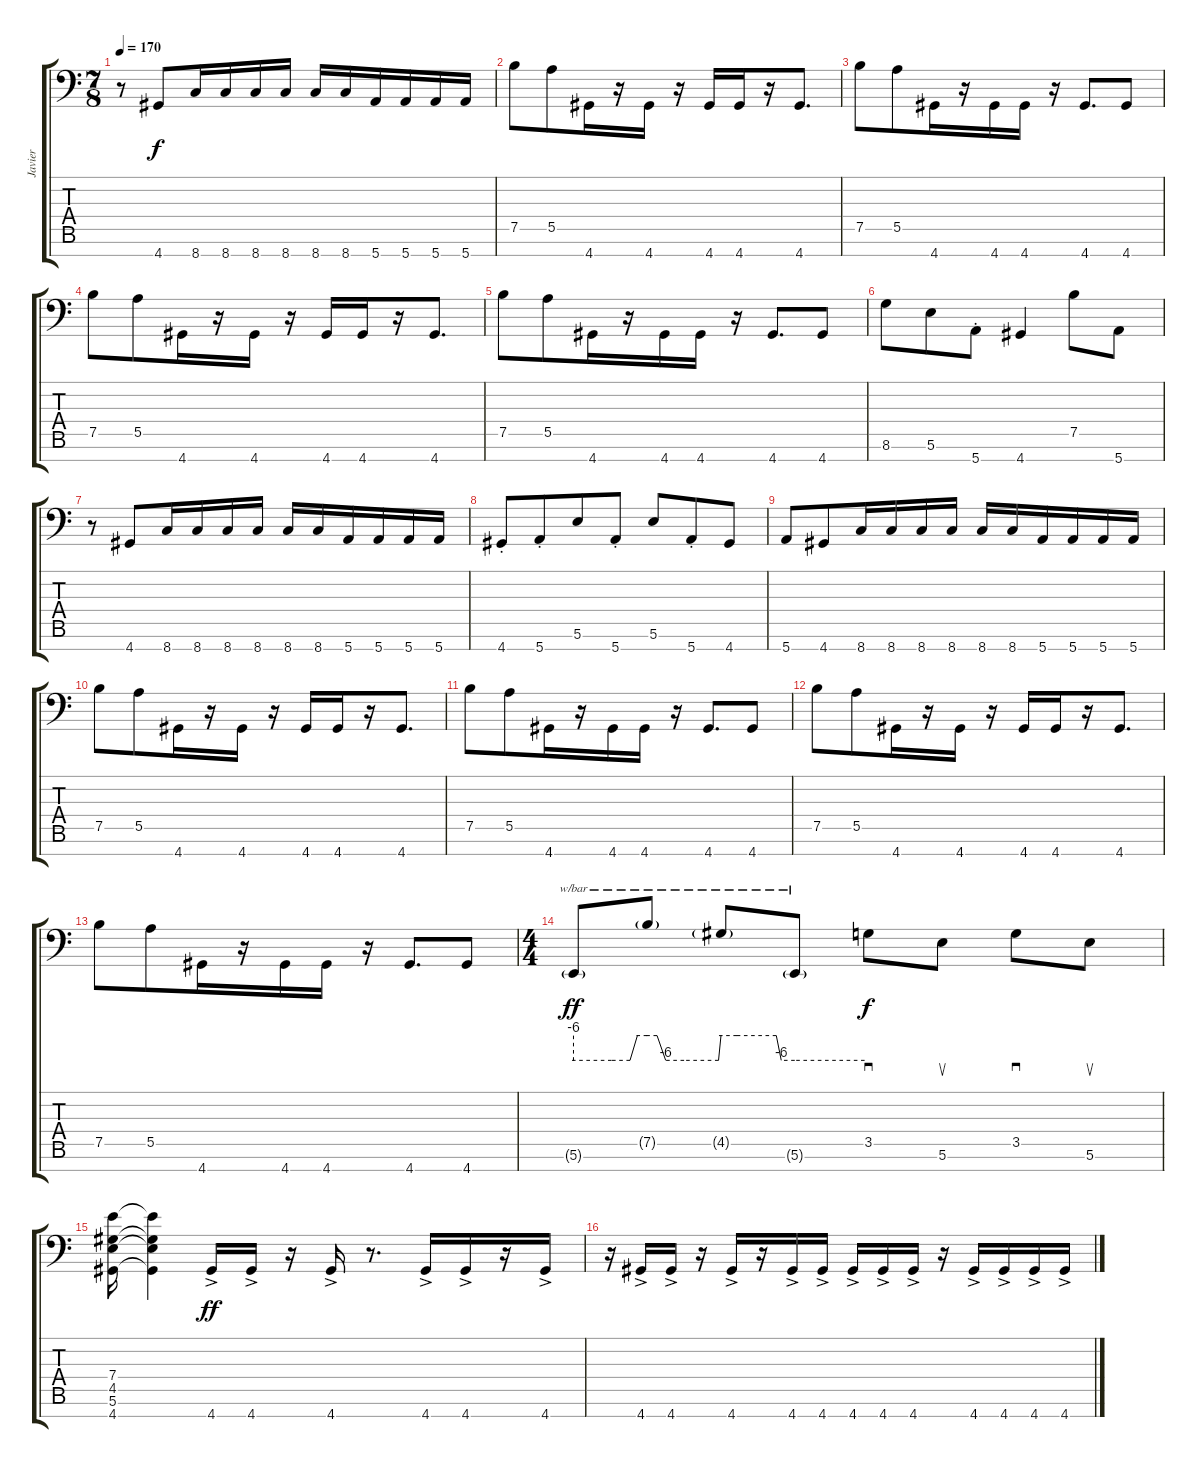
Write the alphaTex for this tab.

\track ("Javier" "Javier") {instrument distortionguitar}
\staff {score tabs}
\tuning (B3 G3 D3 A2 E2 B1 E1) {hide}
\ts (7 8)
\tempo 170
\clef f4
\ks c
r.8{dy f} 4.7.8 8.7.16 8.7.16 8.7.16 8.7.16 8.7.16 8.7.16 5.7.16 5.7.16 5.7.16 5.7.16 |
7.5.8 5.5.8 4.7.16 r.16 4.7.16 r.16 4.7.16 4.7.16 r.16 4.7.8{d} |
7.5.8 5.5.8 4.7.16 r.16 4.7.16 4.7.16 r.16 4.7.8{d} 4.7.8 |
7.5.8 5.5.8 4.7.16 r.16 4.7.16 r.16 4.7.16 4.7.16 r.16 4.7.8{d} |
7.5.8 5.5.8 4.7.16 r.16 4.7.16 4.7.16 r.16 4.7.8{d} 4.7.8 |
8.6.8 5.6.8 5.7{st}.8 4.7.4 7.5.8 5.7.8 |
r.8 4.7.8 8.7.16 8.7.16 8.7.16 8.7.16 8.7.16 8.7.16 5.7.16 5.7.16 5.7.16 5.7.16 |
4.7{st}.8 5.7{st}.8 5.6.8 5.7{st}.8 5.6.8 5.7{st}.8 4.7.8 |
5.7.8 4.7.8 8.7.16 8.7.16 8.7.16 8.7.16 8.7.16 8.7.16 5.7.16 5.7.16 5.7.16 5.7.16 |
7.5.8 5.5.8 4.7.16 r.16 4.7.16 r.16 4.7.16 4.7.16 r.16 4.7.8{d} |
7.5.8 5.5.8 4.7.16 r.16 4.7.16 4.7.16 r.16 4.7.8{d} 4.7.8 |
7.5.8 5.5.8 4.7.16 r.16 4.7.16 r.16 4.7.16 4.7.16 r.16 4.7.8{d} |
7.5.8 5.5.8 4.7.16 r.16 4.7.16 4.7.16 r.16 4.7.8{d} 4.7.8 |
\ts (4 4)
5.6{g}.8{tbe (custom default 0 -24 31 -24 46 -24 52 0 60 0) dy ff balance 16} 7.5{g}.8{tbe (custom default 0 0 8 0 15 -24 30 -24 58 -24 60 0)} 4.5{g}.8{tbe (custom default 0 0 13 0 45 0 49 -24 60 -24)} 5.6{g}.8{tbe (hold default 0 -24 60 -24)} 3.5.8{sd dy f balance 8} 5.6.8{su} 3.5.8{sd} 5.6.8{su} |
(7.4 4.5 5.6 4.7).16{volume 14} (7.4{t} 4.5{t} 5.6{t} 4.7{t}).4 4.7{ac}.16{dy ff} 4.7{ac}.16 r.16 4.7{ac}.16 r.8{d} 4.7{ac}.16 4.7{ac}.16 r.16 4.7{ac}.16 |
r.16 4.7{ac}.16 4.7{ac}.16 r.16 4.7{ac}.16 r.16 4.7{ac}.16 4.7{ac}.16 4.7{ac}.16 4.7{ac}.16 4.7{ac}.16 r.16 4.7{ac}.16 4.7{ac}.16 4.7{ac}.16 4.7{ac}.16
